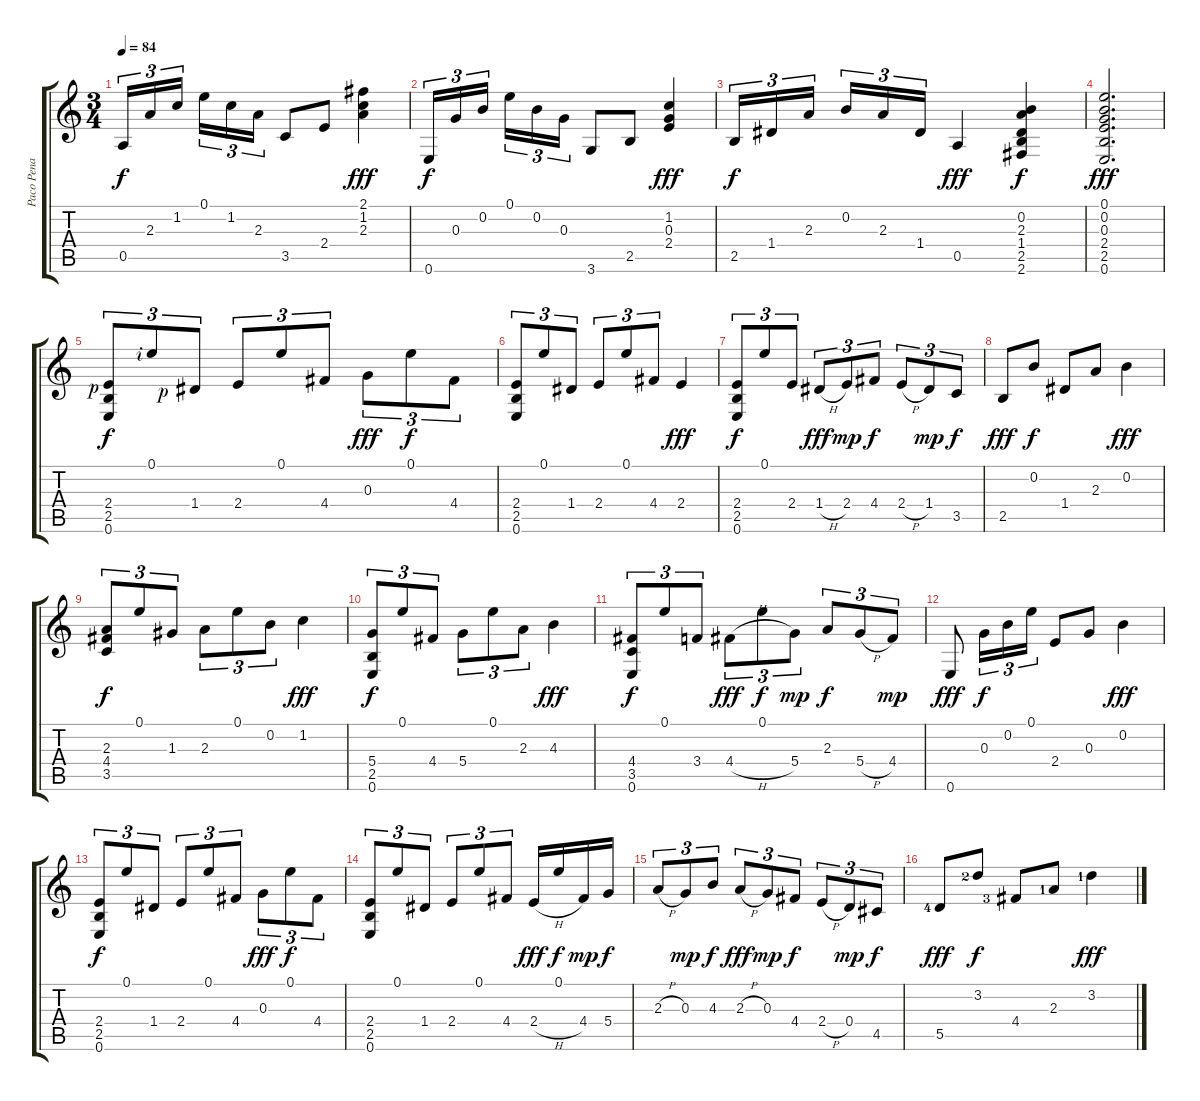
\track ("Paco Pena Flamenko Gitar" "Paco Pena ") {instrument acousticguitarnylon}
\staff {score tabs}
\tuning (E4 B3 G3 D3 A2 E2) {hide}
\ts (3 4)
\tempo 84
\clef g2
\ks c
0.5.16{tu (3 2) dy f} 2.3.16{tu (3 2)} 1.2.16{tu (3 2) beam splitsecondary} 0.1.16{tu (3 2)} 1.2.16{tu (3 2)} 2.3.16{tu (3 2)} 3.5.8 2.4.8 (2.1 1.2 2.3).4{dy fff} |
0.6.16{tu (3 2) dy f} 0.3.16{tu (3 2)} 0.2.16{tu (3 2) beam splitsecondary} 0.1.16{tu (3 2)} 0.2.16{tu (3 2)} 0.3.16{tu (3 2)} 3.6.8 2.5.8 (1.2 0.3 2.4).4{dy fff} |
2.5.16{tu (3 2) dy f} 1.4.16{tu (3 2)} 2.3.16{tu (3 2) beam splitsecondary} 0.2.16{tu (3 2)} 2.3.16{tu (3 2)} 1.4.16{tu (3 2)} 0.5.4{dy fff} (0.2 2.3 1.4 2.5 2.6).4{dy f} |
(0.1 0.2 0.3 2.4 2.5 0.6).2{d dy fff} |
(2.4{rf 1} 2.5 0.6).8{tu (3 2) dy f} 0.1{rf 2}.8{tu (3 2)} 1.4{rf 1}.8{tu (3 2)} 2.4.8{tu (3 2)} 0.1.8{tu (3 2)} 4.4.8{tu (3 2)} 0.3.8{tu (3 2) dy fff} 0.1.8{tu (3 2) dy f} 4.4.8{tu (3 2)} |
(2.4 2.5 0.6).8{tu (3 2)} 0.1.8{tu (3 2)} 1.4.8{tu (3 2)} 2.4.8{tu (3 2)} 0.1.8{tu (3 2)} 4.4.8{tu (3 2)} 2.4.4{dy fff} |
(2.4 2.5 0.6).8{tu (3 2) dy f} 0.1.8{tu (3 2)} 2.4.8{tu (3 2)} 1.4{h}.8{tu (3 2) dy fff} 2.4.8{tu (3 2) dy mp} 4.4.8{tu (3 2) dy f} 2.4{h}.8{tu (3 2)} 1.4.8{tu (3 2) dy mp} 3.5.8{tu (3 2) dy f} |
2.5.8{dy fff} 0.2.8{dy f} 1.4.8 2.3.8 0.2.4{dy fff} |
(2.3 4.4 3.5).8{tu (3 2) dy f} 0.1.8{tu (3 2)} 1.3.8{tu (3 2)} 2.3.8{tu (3 2)} 0.1.8{tu (3 2)} 0.2.8{tu (3 2)} 1.2.4{dy fff} |
(5.4 2.5 0.6).8{tu (3 2) dy f} 0.1.8{tu (3 2)} 4.4.8{tu (3 2)} 5.4.8{tu (3 2)} 0.1.8{tu (3 2)} 2.3.8{tu (3 2)} 4.3.4{dy fff} |
(4.4 3.5 0.6).8{tu (3 2) dy f} 0.1.8{tu (3 2)} 3.4.8{tu (3 2)} 4.4{h}.8{tu (3 2) dy fff} 0.1.8{tu (3 2) dy f} 5.4.8{tu (3 2) dy mp} 2.3.8{tu (3 2) dy f} 5.4{h}.8{tu (3 2)} 4.4.8{tu (3 2) dy mp} |
0.6.8{dy fff} 0.3.16{tu (3 2) dy f} 0.2.16{tu (3 2)} 0.1.16{tu (3 2)} 2.4.8 0.3.8 0.2.4{dy fff} |
(2.4 2.5 0.6).8{tu (3 2) dy f} 0.1.8{tu (3 2)} 1.4.8{tu (3 2)} 2.4.8{tu (3 2)} 0.1.8{tu (3 2)} 4.4.8{tu (3 2)} 0.3.8{tu (3 2) dy fff} 0.1.8{tu (3 2) dy f} 4.4.8{tu (3 2)} |
(2.4 2.5 0.6).8{tu (3 2)} 0.1.8{tu (3 2)} 1.4.8{tu (3 2)} 2.4.8{tu (3 2)} 0.1.8{tu (3 2)} 4.4.8{tu (3 2)} 2.4{h}.16{dy fff} 0.1.16{dy f} 4.4.16{dy mp} 5.4.16{dy f} |
2.3{h}.8{tu (3 2)} 0.3.8{tu (3 2) dy mp} 4.3.8{tu (3 2) dy f} 2.3{h}.8{tu (3 2) dy fff} 0.3.8{tu (3 2) dy mp} 4.4.8{tu (3 2) dy f} 2.4{h}.8{tu (3 2)} 0.4.8{tu (3 2) dy mp} 4.5.8{tu (3 2) dy f} |
5.5{lf 5}.8{dy fff} 3.2{lf 3}.8{dy f} 4.4{lf 4}.8 2.3{lf 2}.8 3.2{lf 2}.4{dy fff}
